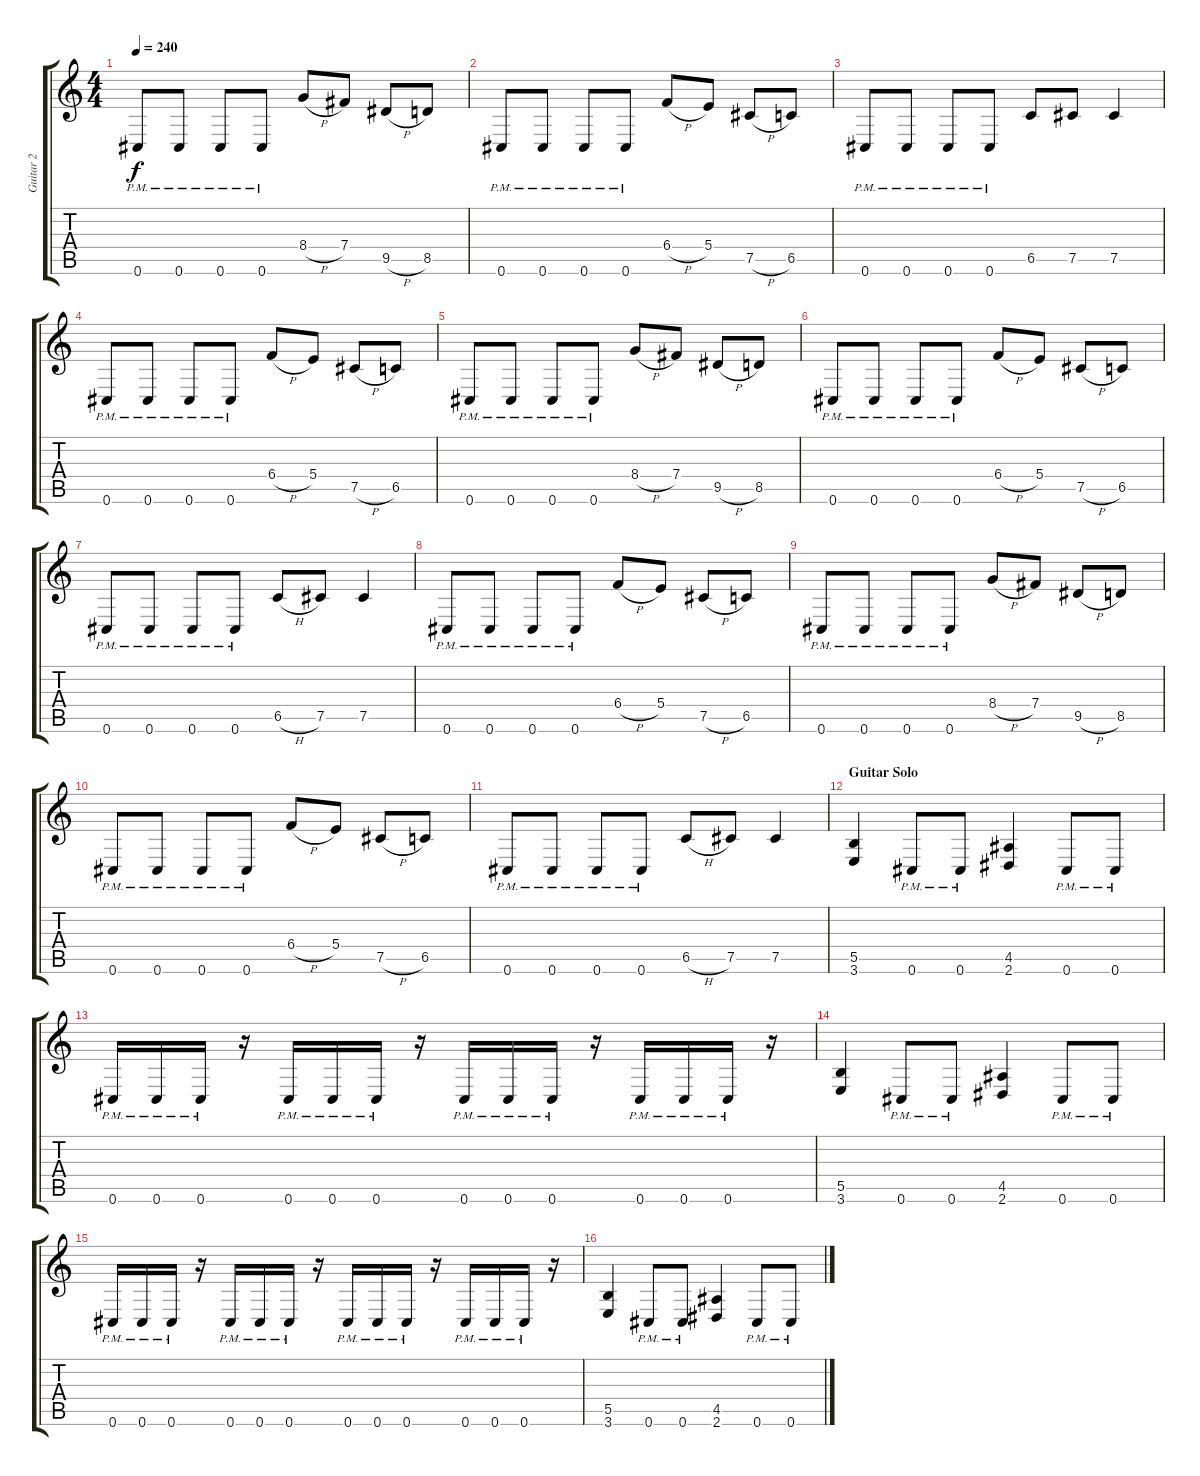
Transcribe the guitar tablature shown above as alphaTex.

\track ("Guitar 2" "Guitar 2") {instrument distortionguitar}
\staff {score tabs}
\tuning (Db4 Ab3 E3 B2 Gb2 Db2) {hide}
\ts (4 4)
\tempo 240
\clef g2
\ks c
0.6{pm}.8{dy f} 0.6{pm}.8 0.6{pm}.8 0.6{pm}.8 8.4{h}.8 7.4.8 9.5{h}.8 8.5.8 |
0.6{pm}.8 0.6{pm}.8 0.6{pm}.8 0.6{pm}.8 6.4{h}.8 5.4.8 7.5{h}.8 6.5.8 |
0.6{pm}.8 0.6{pm}.8 0.6{pm}.8 0.6{pm}.8 6.5.8 7.5.8 7.5.4 |
0.6{pm}.8 0.6{pm}.8 0.6{pm}.8 0.6{pm}.8 6.4{h}.8 5.4.8 7.5{h}.8 6.5.8 |
0.6{pm}.8 0.6{pm}.8 0.6{pm}.8 0.6{pm}.8 8.4{h}.8 7.4.8 9.5{h}.8 8.5.8 |
0.6{pm}.8 0.6{pm}.8 0.6{pm}.8 0.6{pm}.8 6.4{h}.8 5.4.8 7.5{h}.8 6.5.8 |
0.6{pm}.8 0.6{pm}.8 0.6{pm}.8 0.6{pm}.8 6.5{h}.8 7.5.8 7.5.4 |
0.6{pm}.8 0.6{pm}.8 0.6{pm}.8 0.6{pm}.8 6.4{h}.8 5.4.8 7.5{h}.8 6.5.8 |
0.6{pm}.8 0.6{pm}.8 0.6{pm}.8 0.6{pm}.8 8.4{h}.8 7.4.8 9.5{h}.8 8.5.8 |
0.6{pm}.8 0.6{pm}.8 0.6{pm}.8 0.6{pm}.8 6.4{h}.8 5.4.8 7.5{h}.8 6.5.8 |
0.6{pm}.8 0.6{pm}.8 0.6{pm}.8 0.6{pm}.8 6.5{h}.8 7.5.8 7.5.4 |
\section ("" "Guitar Solo")
(5.5 3.6).4 0.6{pm}.8 0.6{pm}.8 (4.5 2.6).4 0.6{pm}.8 0.6{pm}.8 |
0.6{pm}.16 0.6{pm}.16 0.6{pm}.16 r.16 0.6{pm}.16 0.6{pm}.16 0.6{pm}.16 r.16 0.6{pm}.16 0.6{pm}.16 0.6{pm}.16 r.16 0.6{pm}.16 0.6{pm}.16 0.6{pm}.16 r.16 |
(5.5 3.6).4 0.6{pm}.8 0.6{pm}.8 (4.5 2.6).4 0.6{pm}.8 0.6{pm}.8 |
0.6{pm}.16 0.6{pm}.16 0.6{pm}.16 r.16 0.6{pm}.16 0.6{pm}.16 0.6{pm}.16 r.16 0.6{pm}.16 0.6{pm}.16 0.6{pm}.16 r.16 0.6{pm}.16 0.6{pm}.16 0.6{pm}.16 r.16 |
(5.5 3.6).4 0.6{pm}.8 0.6{pm}.8 (4.5 2.6).4 0.6{pm}.8 0.6{pm}.8
